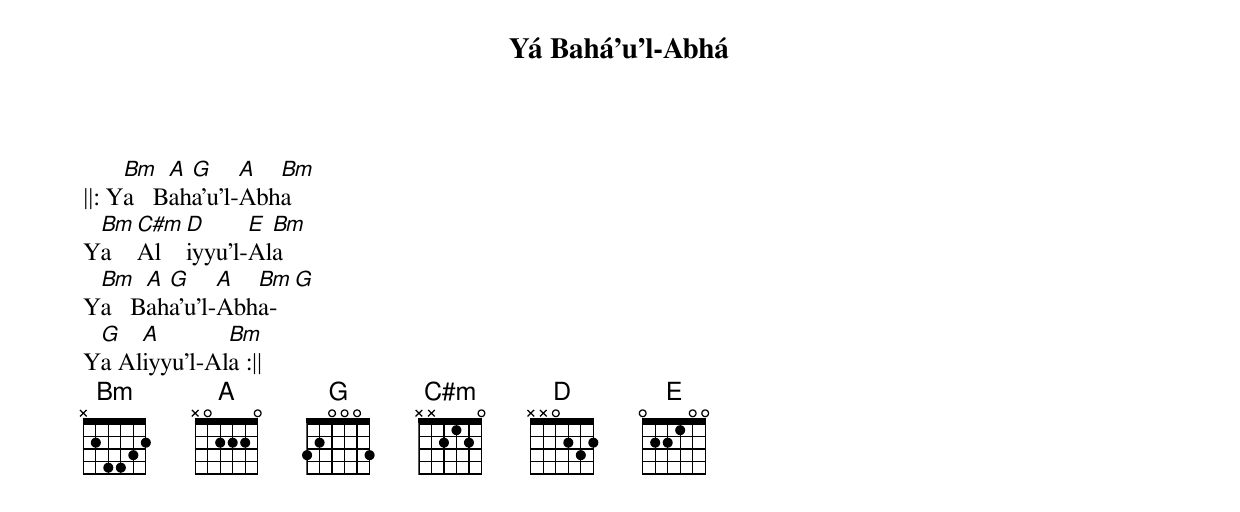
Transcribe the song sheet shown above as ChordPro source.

{title: Yá Bahá'u'l-Abhá}
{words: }
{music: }
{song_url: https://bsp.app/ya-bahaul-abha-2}


||: Y[Bm]a   B[A]ah[G]a'u'l-[A]Abh[Bm]a
Y[Bm]a   [C#m]Al[D]iyyu'l-[E]Al[Bm]a
Y[Bm]a   B[A]ah[G]a'u'l-[A]Abh[Bm]a- [G]
Y[G]a Al[A]iyyu'l-Al[Bm]a :||
